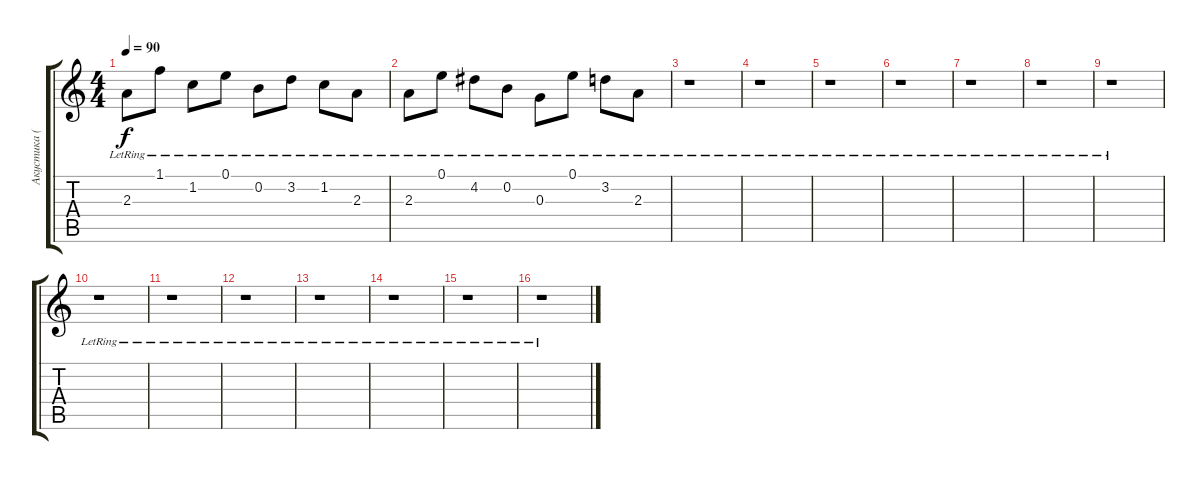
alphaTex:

\track ("Акустика (ХЗ кто)" "Акустика (") {instrument electricguitarclean}
\staff {score tabs}
\tuning (E4 B3 G3 D3 A2 E2) {hide}
\ts (4 4)
\tempo 90
\clef g2
\ks c
2.3{lr}.8{dy f} 1.1{lr}.8 1.2{lr}.8 0.1{lr}.8 0.2{lr}.8 3.2{lr}.8 1.2{lr}.8 2.3{lr}.8 |
2.3{lr}.8 0.1{lr}.8 4.2{lr}.8 0.2{lr}.8 0.3{lr}.8 0.1{lr}.8 3.2{lr}.8 2.3{lr}.8 |
r.1 |
r.1 |
r.1 |
r.1 |
r.1 |
r.1 |
r.1 |
r.1 |
r.1 |
r.1 |
r.1 |
r.1 |
r.1 |
r.1
